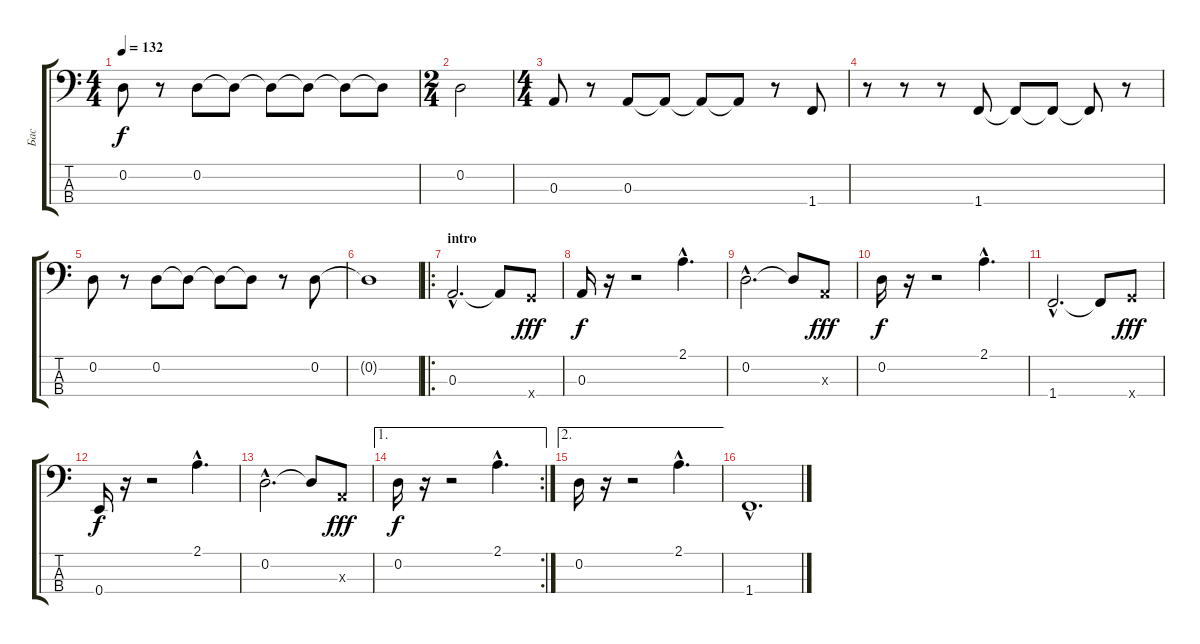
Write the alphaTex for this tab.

\track ("Бас" "Бас") {instrument electricbassfinger}
\staff {score tabs}
\tuning (G2 D2 A1 E1) {hide}
\ts (4 4)
\tempo 132
\clef f4
\ks c
0.2.8{dy f} r.8 0.2.8 0.2{t}.8 0.2{t}.8 0.2{t}.8 0.2{t}.8 0.2{t}.8 |
\ts (2 4)
0.2.2 |
\ts (4 4)
0.3.8 r.8 0.3.8 0.3{t}.8 0.3{t}.8 0.3{t}.8 r.8 1.4.8 |
r.8 r.8 r.8 1.4.8 1.4{t}.8 1.4{t}.8 1.4{t}.8 r.8 |
0.2.8 r.8 0.2.8 0.2{t}.8 0.2{t}.8 0.2{t}.8 r.8 0.2.8 |
0.2{t}.1 |
\ro
\section ("" "intro")
0.3{hac}.2{d} 0.3{t}.8 3.4{x}.8{dy fff} |
0.3.16{dy f} r.16 r.2 2.1{hac}.4{d} |
0.2{hac}.2{d} 0.2{t}.8 0.3{x}.8{dy fff} |
0.2.16{dy f} r.16 r.2 2.1{hac}.4{d} |
1.4{hac}.2{d} 1.4{t}.8 3.4{x}.8{dy fff} |
0.4.16{dy f} r.16 r.2 2.1{hac}.4{d} |
0.2{hac}.2{d} 0.2{t}.8 0.3{x}.8{dy fff} |
\ae 1
\rc 2
0.2.16{dy f} r.16 r.2 2.1{hac}.4{d} |
\ae 2
0.2.16 r.16 r.2 2.1{hac}.4{d} |
1.4{hac}.1{d}
